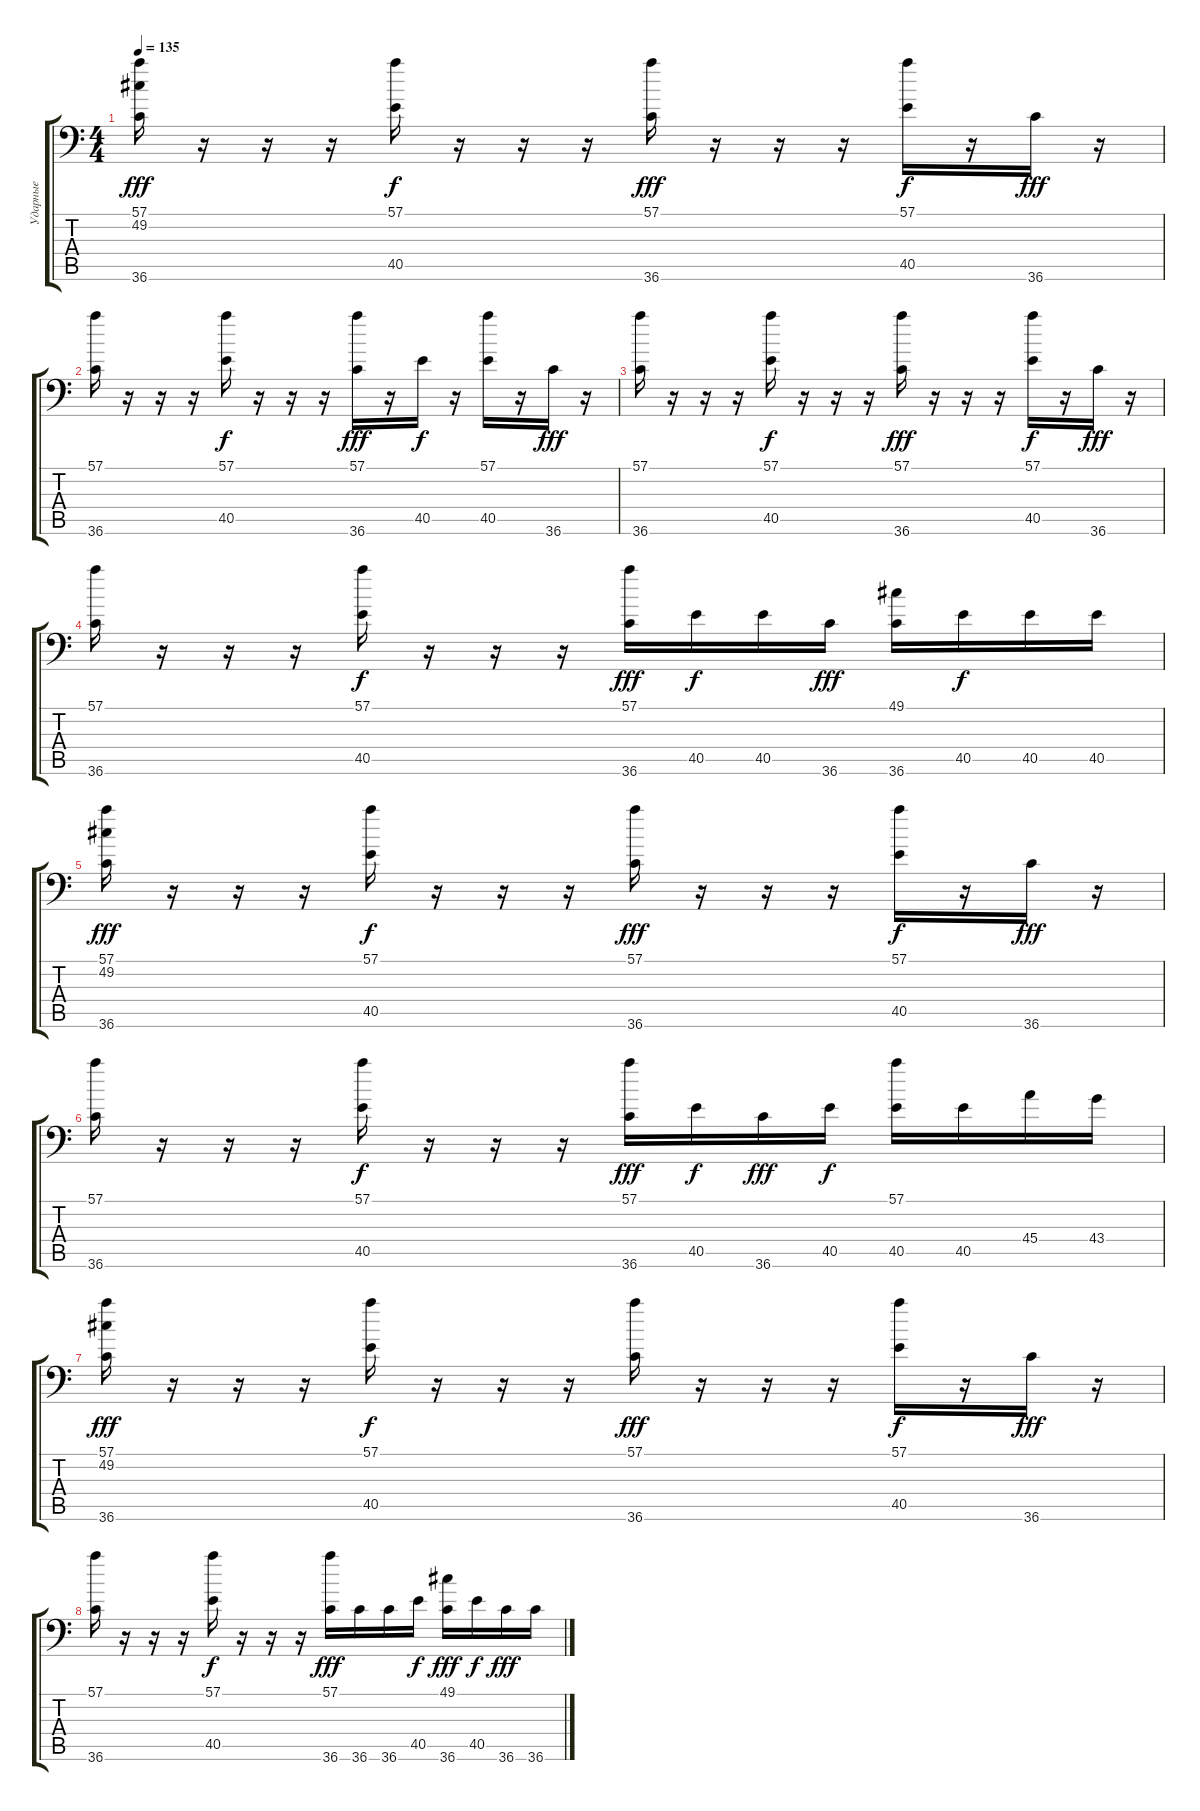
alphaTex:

\track ("Ударные" "Ударные") {instrument acousticgrandpiano}
\staff {score tabs}
\tuning (C-1 C-1 C-1 C-1 C-1 C-1) {hide}
\ts (4 4)
\tempo 135
\clef f4
\ks c
(57.1 49.2 36.6).16{dy fff} r.16 r.16 r.16 (57.1 40.5).16{dy f} r.16 r.16 r.16 (57.1 36.6).16{dy fff} r.16 r.16 r.16 (57.1 40.5).16{dy f} r.16 36.6.16{dy fff} r.16 |
(57.1 36.6).16 r.16 r.16 r.16 (57.1 40.5).16{dy f} r.16 r.16 r.16 (57.1 36.6).16{dy fff} r.16 40.5.16{dy f} r.16 (57.1 40.5).16 r.16 36.6.16{dy fff} r.16 |
(57.1 36.6).16 r.16 r.16 r.16 (57.1 40.5).16{dy f} r.16 r.16 r.16 (57.1 36.6).16{dy fff} r.16 r.16 r.16 (57.1 40.5).16{dy f} r.16 36.6.16{dy fff} r.16 |
(57.1 36.6).16 r.16 r.16 r.16 (57.1 40.5).16{dy f} r.16 r.16 r.16 (57.1 36.6).16{dy fff} 40.5.16{dy f} 40.5.16 36.6.16{dy fff} (49.1 36.6).16 40.5.16{dy f} 40.5.16 40.5.16 |
(57.1 49.2 36.6).16{dy fff} r.16 r.16 r.16 (57.1 40.5).16{dy f} r.16 r.16 r.16 (57.1 36.6).16{dy fff} r.16 r.16 r.16 (57.1 40.5).16{dy f} r.16 36.6.16{dy fff} r.16 |
(57.1 36.6).16 r.16 r.16 r.16 (57.1 40.5).16{dy f} r.16 r.16 r.16 (57.1 36.6).16{dy fff} 40.5.16{dy f} 36.6.16{dy fff} 40.5.16{dy f} (57.1 40.5).16 40.5.16 45.4.16 43.4.16 |
(57.1 49.2 36.6).16{dy fff} r.16 r.16 r.16 (57.1 40.5).16{dy f} r.16 r.16 r.16 (57.1 36.6).16{dy fff} r.16 r.16 r.16 (57.1 40.5).16{dy f} r.16 36.6.16{dy fff} r.16 |
(57.1 36.6).16 r.16 r.16 r.16 (57.1 40.5).16{dy f} r.16 r.16 r.16 (57.1 36.6).16{dy fff} 36.6.16 36.6.16 40.5.16{dy f} (49.1 36.6).16{dy fff} 40.5.16{dy f} 36.6.16{dy fff} 36.6.16
